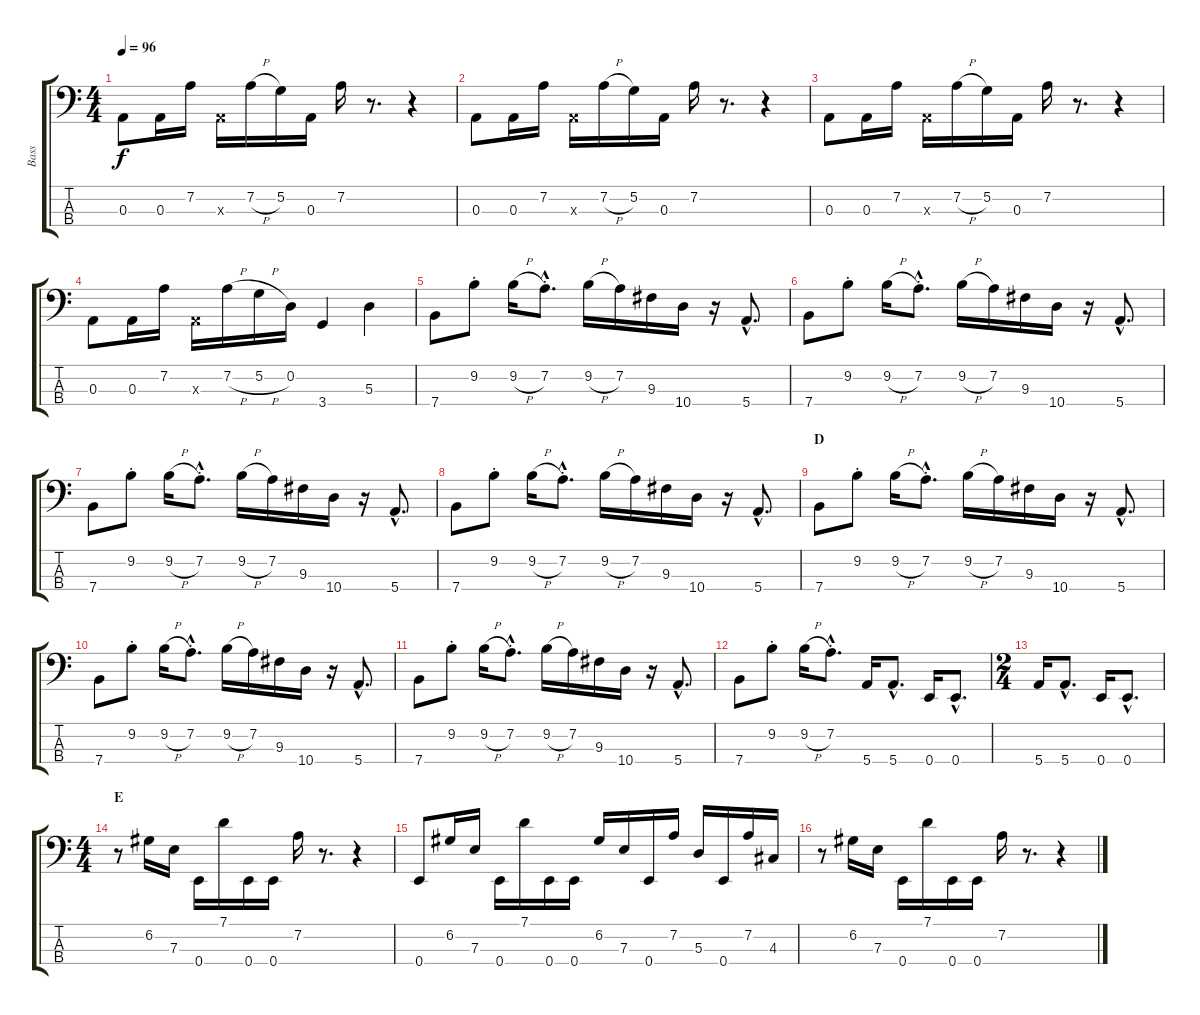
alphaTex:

\track ("Bass" "Bass") {instrument slapbass1}
\staff {score tabs}
\tuning (G2 D2 A1 E1) {hide}
\ts (4 4)
\tempo 96
\clef f4
\ks c
0.3.8{dy f} 0.3.16 7.2.16 0.3{x}.16 7.2{h}.16 5.2.16 0.3.16 7.2.16 r.8{d} r.4 |
0.3.8 0.3.16 7.2.16 0.3{x}.16 7.2{h}.16 5.2.16 0.3.16 7.2.16 r.8{d} r.4 |
0.3.8 0.3.16 7.2.16 0.3{x}.16 7.2{h}.16 5.2.16 0.3.16 7.2.16 r.8{d} r.4 |
0.3.8 0.3.16 7.2.16 0.3{x}.16 7.2{h}.16 5.2{h}.16 0.2.16 3.4.4 5.3.4 |
7.4.8{instrument electricbassfinger} 9.2{st}.8 9.2{h}.16 7.2{hac st}.8{d} 9.2{h}.16 7.2.16 9.3.16 10.4.16 r.16 5.4{hac}.8{d} |
7.4.8 9.2{st}.8 9.2{h}.16 7.2{hac st}.8{d} 9.2{h}.16 7.2.16 9.3.16 10.4.16 r.16 5.4{hac}.8{d} |
7.4.8 9.2{st}.8 9.2{h}.16 7.2{hac st}.8{d} 9.2{h}.16 7.2.16 9.3.16 10.4.16 r.16 5.4{hac}.8{d} |
7.4.8 9.2{st}.8 9.2{h}.16 7.2{hac st}.8{d} 9.2{h}.16 7.2.16 9.3.16 10.4.16 r.16 5.4{hac}.8{d} |
\section ("" "D")
7.4.8 9.2{st}.8 9.2{h}.16 7.2{hac st}.8{d} 9.2{h}.16 7.2.16 9.3.16 10.4.16 r.16 5.4{hac}.8{d} |
7.4.8 9.2{st}.8 9.2{h}.16 7.2{hac st}.8{d} 9.2{h}.16 7.2.16 9.3.16 10.4.16 r.16 5.4{hac}.8{d} |
7.4.8 9.2{st}.8 9.2{h}.16 7.2{hac st}.8{d} 9.2{h}.16 7.2.16 9.3.16 10.4.16 r.16 5.4{hac}.8{d} |
7.4.8 9.2{st}.8 9.2{h}.16 7.2{hac st}.8{d} 5.4.16 5.4{hac}.8{d} 0.4.16 0.4{hac}.8{d} |
\ts (2 4)
5.4.16 5.4{hac}.8{d} 0.4.16 0.4{hac}.8{d} |
\ts (4 4)
\section ("" "E")
r.8{instrument slapbass1} 6.2.16 7.3.16 0.4.16 7.1.16 0.4.16 0.4.16 7.2.16 r.8{d} r.4 |
0.4.8 6.2.16 7.3.16 0.4.16 7.1.16 0.4.16 0.4.16 6.2.16 7.3.16 0.4.16 7.2.16 5.3.16 0.4.16 7.2.16 4.3.16 |
r.8 6.2.16 7.3.16 0.4.16 7.1.16 0.4.16 0.4.16 7.2.16 r.8{d} r.4
